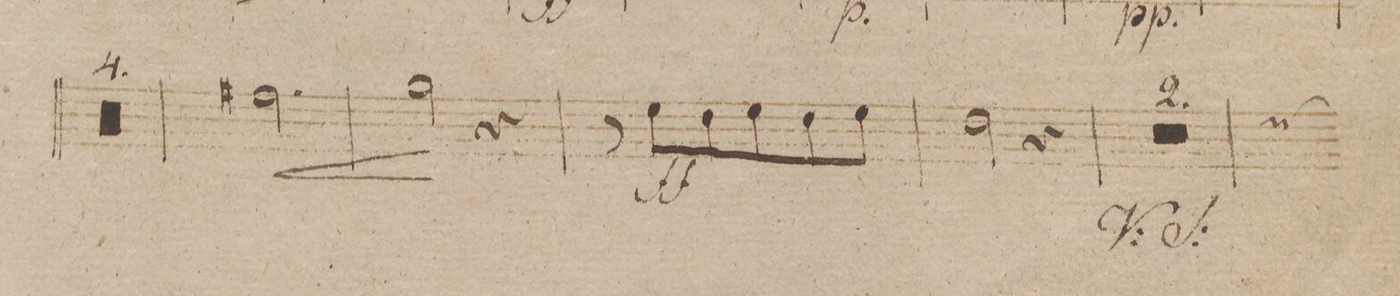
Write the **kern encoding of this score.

**kern	**dynam
*I"Flauto 2do	*
*clefG2	*
*k[b-]	*
*met(c|)	*
*M3/4	*
0.r	.
=158	=158
=159	=159
=160	=160
.	[[
=161	=161
2.ff#X\	<
=162	=162
2gg\	[
4r	.
=163	=163
8r	.
8ee\L	ff
8dd\	.
8ee\	.
8dd\	.
8ee\J	.
=164	=164
2dd\	.
4r	.
=165	=165
1.r	.
=166	=166
*custos:ee	*
=167	=167
*-	*-
